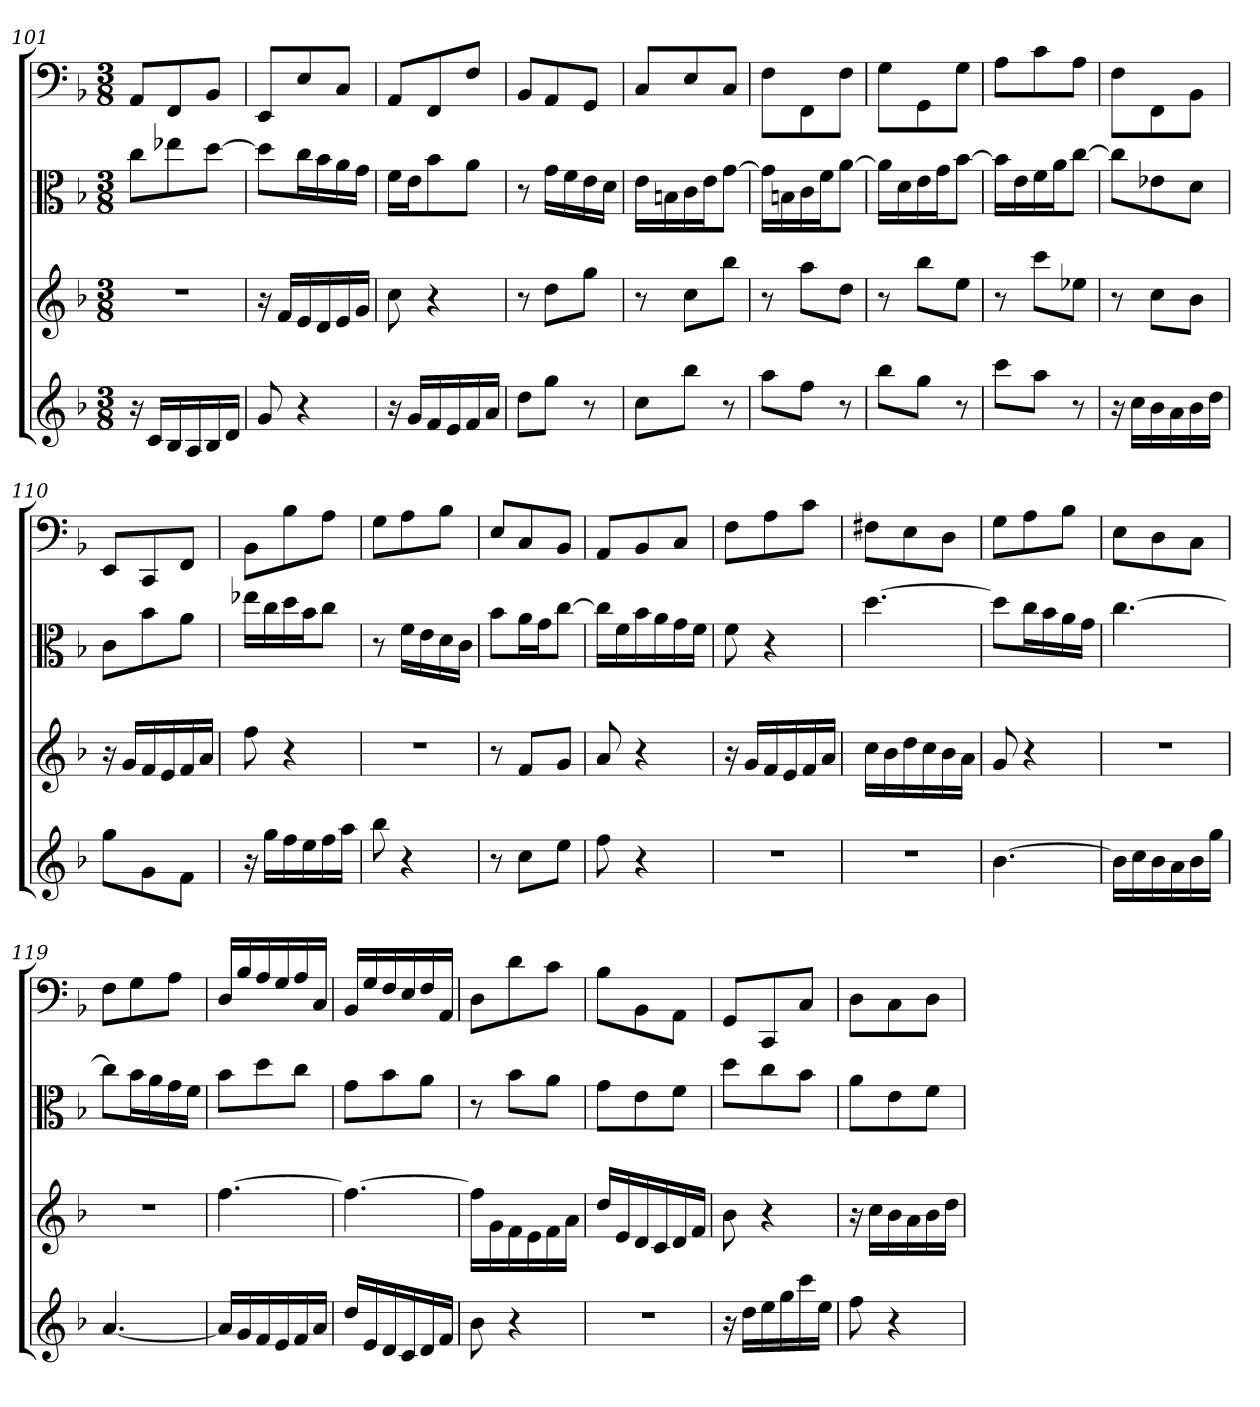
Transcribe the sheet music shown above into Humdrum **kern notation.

**kern	**kern	**kern	**kern
*part4	*part3	*part2	*part1
*staff4	*staff3	*staff2	*staff1
*	*	*clefC3	*clefF4
*k[b-]	*k[b-]	*k[b-]	*k[b-]
*F:	*F:	*F:	*F:
*M3/8	*M3/8	*M3/8	*M3/8
=101	=101	=101	=101
16r	4.r	8cc\L	8AA/L
16cLL	.	.	.
16B-	.	8ee-X\	8FF/
16A	.	.	.
16B-	.	[8dd\J	8BB-/J
16dJJ	.	.	.
=102	=102	=102	=102
8g	16r	8dd\L]	8EE/L
.	16fLL	.	.
4r	16e	16cc\L	8E/
.	16d	16b-\	.
.	16e	16a\	8C/J
.	16gJJ	16g\JJ	.
=103	=103	=103	=103
16r	8cc	16f\LL	8AA/L
16gLL	.	16e\J	.
16f	4r	8b-\	8FF/
16e	.	.	.
16f	.	8a\J	8F/J
16aJJ	.	.	.
=104	=104	=104	=104
8ddL	8r	8r	8BB-/L
8ggJ	8ddL	16g\LL	8AA/
.	.	16f\	.
8r	8ggJ	16e\	8GG/J
.	.	16d\JJ	.
=105	=105	=105	=105
8ccL	8r	16e\LL	8C/L
.	.	16Bn\	.
8bb-J	8ccL	16c\	8E/
.	.	16e\J	.
8r	8bb-J	[8g\J	8C/J
=106	=106	=106	=106
8aaL	8r	16g\LL]	8F\L
.	.	16Bn\	.
8ffJ	8aaL	16c\	8FF\
.	.	16f\J	.
8r	8ddJ	[8a\J	8F\J
=107	=107	=107	=107
8bb-L	8r	16a\LL]	8G\L
.	.	16d\	.
8ggJ	8bb-L	16e\	8GG\
.	.	16g\J	.
8r	8eeJ	[8b-\J	8G\J
=108	=108	=108	=108
8cccL	8r	16b-\LL]	8A\L
.	.	16e\	.
8aaJ	8cccL	16f\	8c\
.	.	16a\J	.
8r	8ee-XJ	[8cc\J	8A\J
=109	=109	=109	=109
16r	8r	8cc\L]	8F\L
16ccLL	.	.	.
16b-	8ccL	8e-X\	8FF\
16a	.	.	.
16b-	8b-J	8d\J	8BB-\J
16ddJJ	.	.	.
=110	=110	=110	=110
8ggL	16r	8c\L	8EE/L
.	16gLL	.	.
8g	16f	8b-\	8CC/
.	16e	.	.
8fJ	16f	8a\J	8FF/J
.	16aJJ	.	.
=111	=111	=111	=111
16r	8ff	16ee-X\LL	8BB-\L
16ggLL	.	16cc\	.
16ff	4r	16dd\	8B-\
16ee	.	16b-\J	.
16ff	.	8cc\J	8A\J
16aaJJ	.	.	.
=112	=112	=112	=112
8bb-	4.r	8r	8G\L
4r	.	16f\LL	8A\
.	.	16e\	.
.	.	16d\	8B-\J
.	.	16c\JJ	.
=113	=113	=113	=113
8r	8r	8b-\L	8E/L
8ccL	8fL	16a\L	8C/
.	.	16g\J	.
8eeJ	8gJ	[8cc\J	8BB-/J
=114	=114	=114	=114
8ff	8a	16cc\LL]	8AA/L
.	.	16f\	.
4r	4r	16b-\	8BB-/
.	.	16a\	.
.	.	16g\	8C/J
.	.	16f\JJ	.
=115	=115	=115	=115
4.r	16r	8f	8F\L
.	16gLL	.	.
.	16f	4r	8A\
.	16e	.	.
.	16f	.	8c\J
.	16aJJ	.	.
=116	=116	=116	=116
4.r	16ccLL	[4.dd	8F#X\L
.	16b-	.	.
.	16dd	.	8E\
.	16cc	.	.
.	16b-	.	8D\J
.	16aJJ	.	.
=117	=117	=117	=117
[4.b-	8g	8dd\L]	8G\L
.	4r	16cc\L	8A\
.	.	16b-\	.
.	.	16a\	8B-\J
.	.	16g\JJ	.
=118	=118	=118	=118
16b-LL]	4.r	[4.cc	8E\L
16cc	.	.	.
16b-	.	.	8D\
16a	.	.	.
16b-	.	.	8C\J
16ggJJ	.	.	.
=119	=119	=119	=119
[4.a	4.r	8cc\L]	8F\L
.	.	16b-\L	8G\
.	.	16a\	.
.	.	16g\	8A\J
.	.	16f\JJ	.
=120	=120	=120	=120
16aLL]	[4.ff	8b-\L	16D/LL
16g	.	.	16B-/
16f	.	8dd\	16A/
16e	.	.	16G/
16f	.	8cc\J	16A/
16aJJ	.	.	16C/JJ
=121	=121	=121	=121
16ddLL	4.ff_	8g\L	16BB-/LL
16e	.	.	16G/
16d	.	8b-\	16F/
16c	.	.	16E/
16d	.	8a\J	16F/
16fJJ	.	.	16AA/JJ
=122	=122	=122	=122
8b-	16ffLL]	8r	8D\L
.	16g	.	.
4r	16f	8b-\L	8d\
.	16e	.	.
.	16f	8a\J	8c\J
.	16aJJ	.	.
=123	=123	=123	=123
4.r	16ddLL	8g\L	8B-\L
.	16e	.	.
.	16d	8e\	8BB-\
.	16c	.	.
.	16d	8f\J	8AA\J
.	16fJJ	.	.
=124	=124	=124	=124
16r	8b-	8dd\L	8GG/L
16ddLL	.	.	.
16ee	4r	8cc\	8CC/
16gg	.	.	.
16ccc	.	8b-\J	8C/J
16eeJJ	.	.	.
=125	=125	=125	=125
8ff	16r	8a\L	8D\L
.	16ccLL	.	.
4r	16b-	8e\	8C\
.	16a	.	.
.	16b-	8f\J	8D\J
.	16ddJJ	.	.
=	=	=	=
*-	*-	*-	*-
